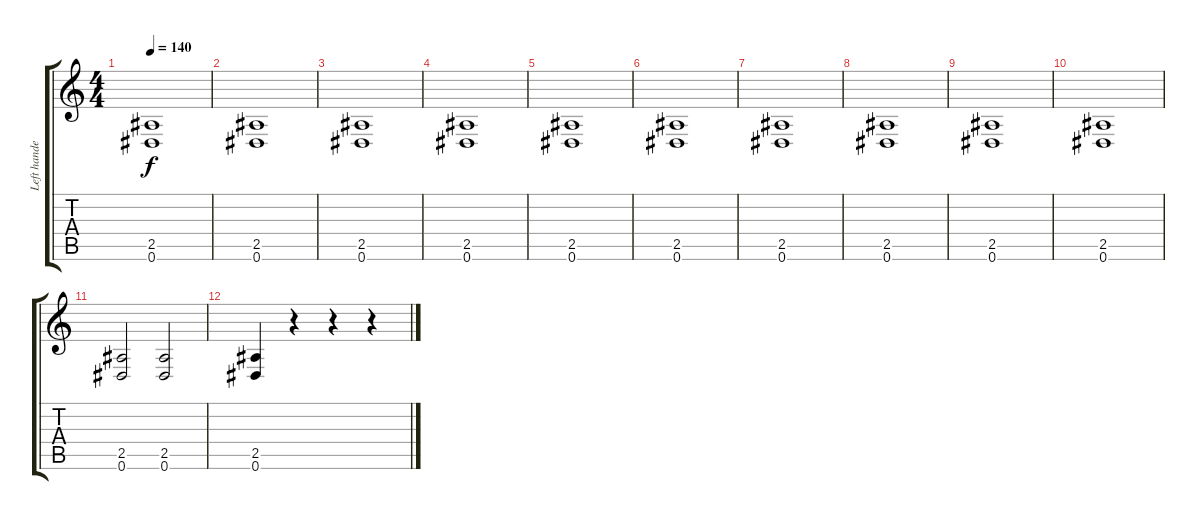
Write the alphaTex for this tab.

\track ("Left handed guitar half" "Left hande") {instrument distortionguitar}
\staff {score tabs}
\tuning (Eb4 Bb3 Gb3 Db3 Ab2 Eb2) {hide}
\ts (4 4)
\tempo 140
\clef g2
\ks c
(2.5 0.6).1{dy f} |
(2.5 0.6).1 |
(2.5 0.6).1 |
(2.5 0.6).1 |
(2.5 0.6).1 |
(2.5 0.6).1 |
(2.5 0.6).1 |
(2.5 0.6).1 |
(2.5 0.6).1 |
(2.5 0.6).1 |
(2.5 0.6).2 (2.5 0.6).2 |
(2.5 0.6).4 r.4 r.4 r.4
